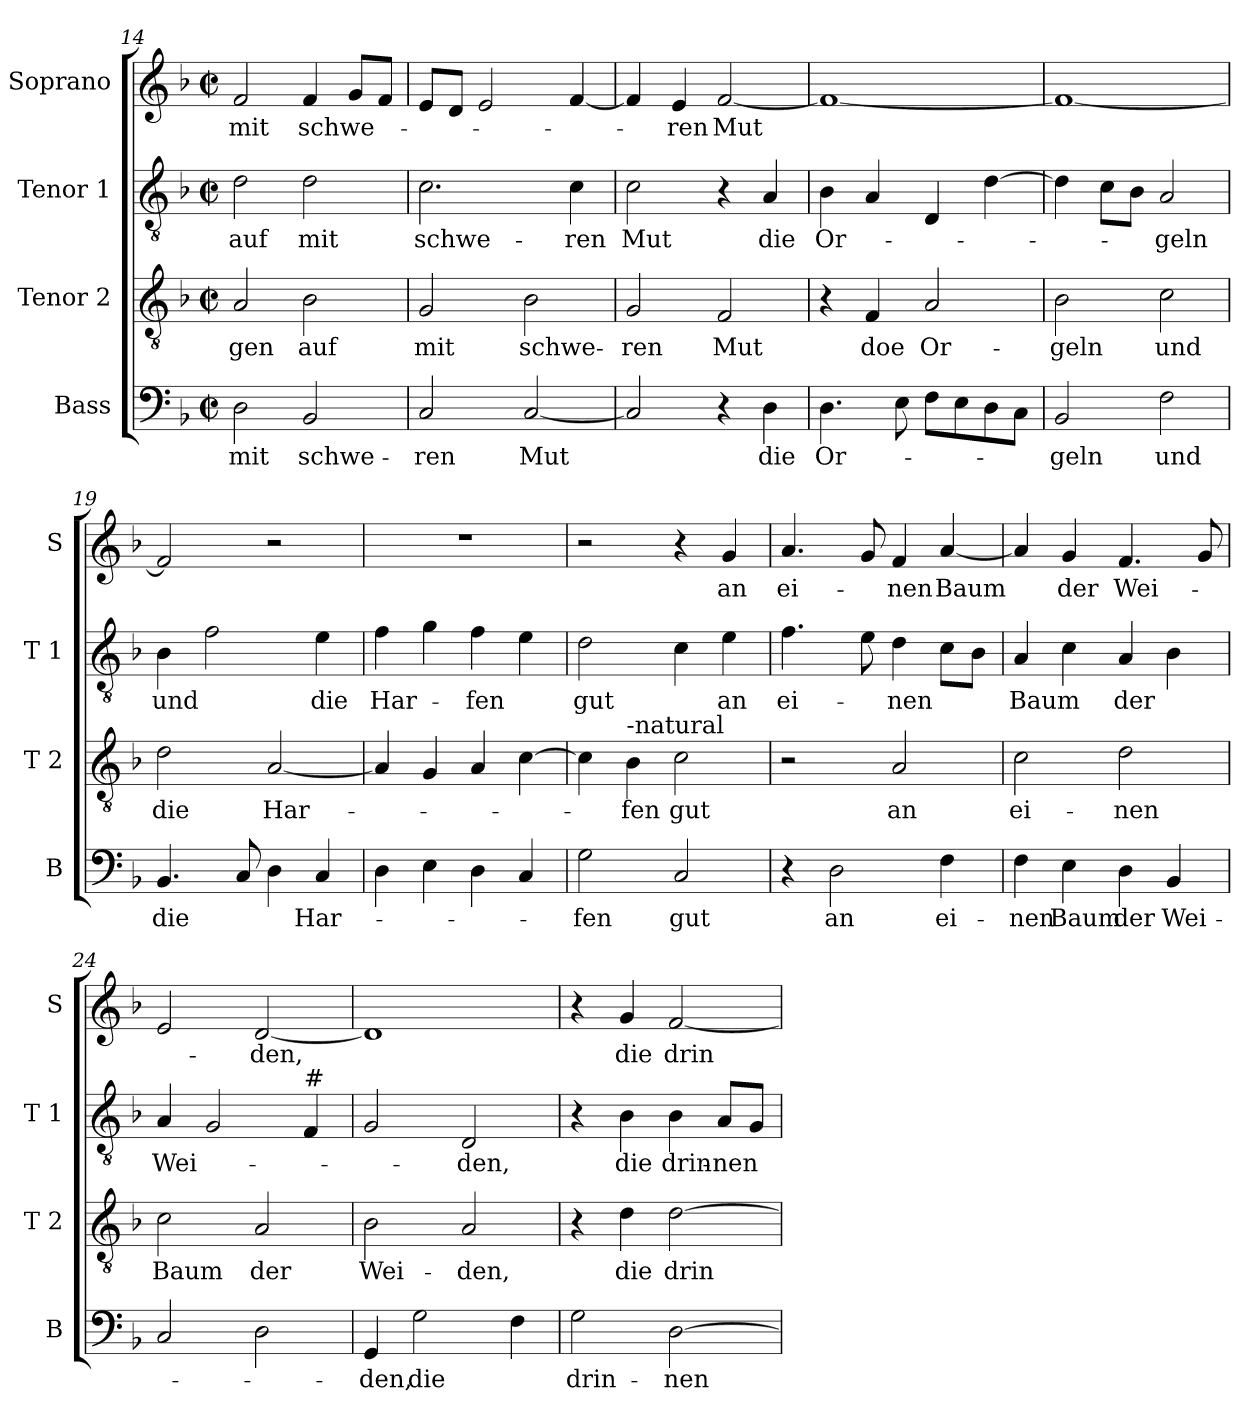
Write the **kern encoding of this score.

**kern	**text	**kern	**text	**kern	**text	**kern	**text
*part4	*part4	*part3	*part3	*part2	*part2	*part1	*part1
*staff4	*staff4	*staff3	*staff3	*staff2	*staff2	*staff1	*staff1
*I"Bass	*	*I"Tenor 2	*	*I"Tenor 1	*	*I"Soprano	*
*I'B	*	*I'T 2	*	*I'T 1	*	*I'S	*
*clefF4	*	*clefGv2	*	*clefGv2	*	*clefG2	*
*k[b-]	*	*k[b-]	*	*k[b-]	*	*k[b-]	*
*F:	*	*F:	*	*F:	*	*F:	*
*M2/2	*	*M2/2	*	*M2/2	*	*M2/2	*
*met(c|)	*	*met(c|)	*	*met(c|)	*	*met(c|)	*
=14	=14	=14	=14	=14	=14	=14	=14
!	!LO:LY:b	!	!LO:LY:b	!	!LO:LY:b	!	!LO:LY:b
2D\	mit	2A/	-gen	2d\	auf	2f/	mit
!	!LO:LY:b	!	!LO:LY:b	!	!LO:LY:b	!	!LO:LY:b
2BB-/	schwe-	2B-\	auf	2d\	mit	4f/	schwe-
.	.	.	.	.	.	8g/L	.
.	.	.	.	.	.	8f/J	.
=15	=15	=15	=15	=15	=15	=15	=15
!	!LO:LY:b	!	!LO:LY:b	!	!LO:LY:b	!	!
2C/	-ren	2G/	mit	2.c\	schwe-	8e/L	.
.	.	.	.	.	.	8d/J	.
.	.	.	.	.	.	2e/	.
!	!LO:LY:b	!	!LO:LY:b	!	!	!	!
[2C/	Mut	2B-\	schwe-	.	.	.	.
!	!	!	!	!	!LO:LY:b	!	!
.	.	.	.	4c\	-ren	[4f/	.
=16	=16	=16	=16	=16	=16	=16	=16
!	!	!	!LO:LY:b	!	!LO:LY:b	!	!
2C/]	.	2G/	-ren	2c\	Mut	4f/]	.
!	!	!	!	!	!	!	!LO:LY:b
.	.	.	.	.	.	4e/	-ren
!	!	!	!LO:LY:b	!	!	!	!LO:LY:b
4r	.	2F/	Mut	4r	.	[2f/	Mut
!	!LO:LY:b	!	!	!	!LO:LY:b	!	!
4D\	die	.	.	4A/	die	.	.
!!LO:LB:g=z
=17	=17	=17	=17	=17	=17	=17	=17
!	!LO:LY:b	!	!	!	!LO:LY:b	!	!
4.D\	Or-	4r	.	4B-\	Or-	1f_	.
!	!	!	!LO:LY:b	!	!	!	!
.	.	4F/	doe	4A/	.	.	.
8E\	.	.	.	.	.	.	.
!	!	!	!LO:LY:b	!	!	!	!
8F\L	.	2A/	Or-	4D/	.	.	.
8E\	.	.	.	.	.	.	.
8D\	.	.	.	[4d\	.	.	.
8C\J	.	.	.	.	.	.	.
=18	=18	=18	=18	=18	=18	=18	=18
!	!LO:LY:b	!	!LO:LY:b	!	!	!	!
2BB-/	-geln	2B-\	-geln	4d\]	.	1f_	.
.	.	.	.	8c\L	.	.	.
.	.	.	.	8B-\J	.	.	.
!	!LO:LY:b	!	!LO:LY:b	!	!LO:LY:b	!	!
2F\	und	2c\	und	2A/	-geln	.	.
=19	=19	=19	=19	=19	=19	=19	=19
!	!LO:LY:b	!	!LO:LY:b	!	!LO:LY:b	!	!
4.BB-/	die	2d\	die	4B-\	und	2f/]	.
.	.	.	.	2f\	.	.	.
8C/	.	.	.	.	.	.	.
!	!	!	!LO:LY:b	!	!	!	!
4D\	.	[2A/	Har-	.	.	2r	.
!	!LO:LY:b	!	!	!	!LO:LY:b	!	!
4C/	Har-	.	.	4e\	die	.	.
=20	=20	=20	=20	=20	=20	=20	=20
!	!	!	!	!	!LO:LY:b	!	!
4D\	.	4A/]	.	4f\	Har-	1r	.
4E\	.	4G/	.	4g\	.	.	.
!	!	!	!	!	!LO:LY:b	!	!
4D\	.	4A/	.	4f\	-fen	.	.
4C/	.	[4c\	.	4e\	.	.	.
=21	=21	=21	=21	=21	=21	=21	=21
!	!LO:LY:b	!	!	!	!LO:LY:b	!	!
2G\	-fen	4c\]	.	2d\	gut	2r	.
!	!	!LO:TX:a:t=-natural	!	!	!	!	!
!	!	!	!LO:LY:b	!	!	!	!
.	.	4B-\	-fen	.	.	.	.
!	!LO:LY:b	!	!LO:LY:b	!	!	!	!
2C/	gut	2c\	gut	4c\	.	4r	.
!	!	!	!	!	!LO:LY:b	!	!LO:LY:b
.	.	.	.	4e\	an	4g/	an
!!LO:LB:g=z
=22	=22	=22	=22	=22	=22	=22	=22
!	!	!	!	!	!LO:LY:b	!	!LO:LY:b
4r	.	2r	.	4.f\	ei-	4.a/	ei-
!	!LO:LY:b	!	!	!	!	!	!
2D\	an	.	.	.	.	.	.
.	.	.	.	8e\	.	8g/	.
!	!	!	!LO:LY:b	!	!LO:LY:b	!	!LO:LY:b
.	.	2A/	an	4d\	-nen	4f/	-nen
!	!LO:LY:b	!	!	!	!	!	!LO:LY:b
4F\	ei-	.	.	8c\L	.	[4a/	Baum
.	.	.	.	8B-\J	.	.	.
=23	=23	=23	=23	=23	=23	=23	=23
!	!LO:LY:b	!	!LO:LY:b	!	!LO:LY:b	!	!
4F\	-nen	2c\	ei-	4A/	Baum	4a/]	.
!	!LO:LY:b	!	!	!	!	!	!LO:LY:b
4E\	Baum	.	.	4c\	.	4g/	der
!	!LO:LY:b	!	!LO:LY:b	!	!LO:LY:b	!	!LO:LY:b
4D\	der	2d\	-nen	4A/	der	4.f/	Wei-
!	!LO:LY:b	!	!	!	!	!	!
4BB-/	Wei-	.	.	4B-\	.	.	.
.	.	.	.	.	.	8g/	.
=24	=24	=24	=24	=24	=24	=24	=24
!	!	!	!LO:LY:b	!	!LO:LY:b	!	!
2C/	.	2c\	Baum	4A/	Wei-	2e/	.
.	.	.	.	2G/	.	.	.
!	!	!	!LO:LY:b	!	!	!	!LO:LY:b
2D\	.	2A/	der	.	.	[2d/	-den,
!	!	!	!	!LO:TX:a:t=#	!	!	!
.	.	.	.	4F/	.	.	.
=25	=25	=25	=25	=25	=25	=25	=25
!	!LO:LY:b	!	!LO:LY:b	!	!	!	!
4GG/	-den,	2B-\	Wei-	2G/	.	1d]	.
!	!LO:LY:b	!	!	!	!	!	!
2G\	die	.	.	.	.	.	.
!	!	!	!LO:LY:b	!	!LO:LY:b	!	!
.	.	2A/	-den,	2D/	-den,	.	.
4F\	.	.	.	.	.	.	.
=26	=26	=26	=26	=26	=26	=26	=26
!	!LO:LY:b	!	!	!	!	!	!
2G\	drin-	4r	.	4r	.	4r	.
!	!	!	!LO:LY:b	!	!LO:LY:b	!	!LO:LY:b
.	.	4d\	die	4B-\	die	4g/	die
!	!LO:LY:b	!	!LO:LY:b	!	!LO:LY:b	!	!LO:LY:b
[2D\	-nen	[2d\	drin-	4B-\	drin-	[2f/	drin-
!	!	!	!	!	!LO:LY:b	!	!
.	.	.	.	8A/L	-nen	.	.
.	.	.	.	8G/J	.	.	.
=	=	=	=	=	=	=	=
*-	*-	*-	*-	*-	*-	*-	*-
